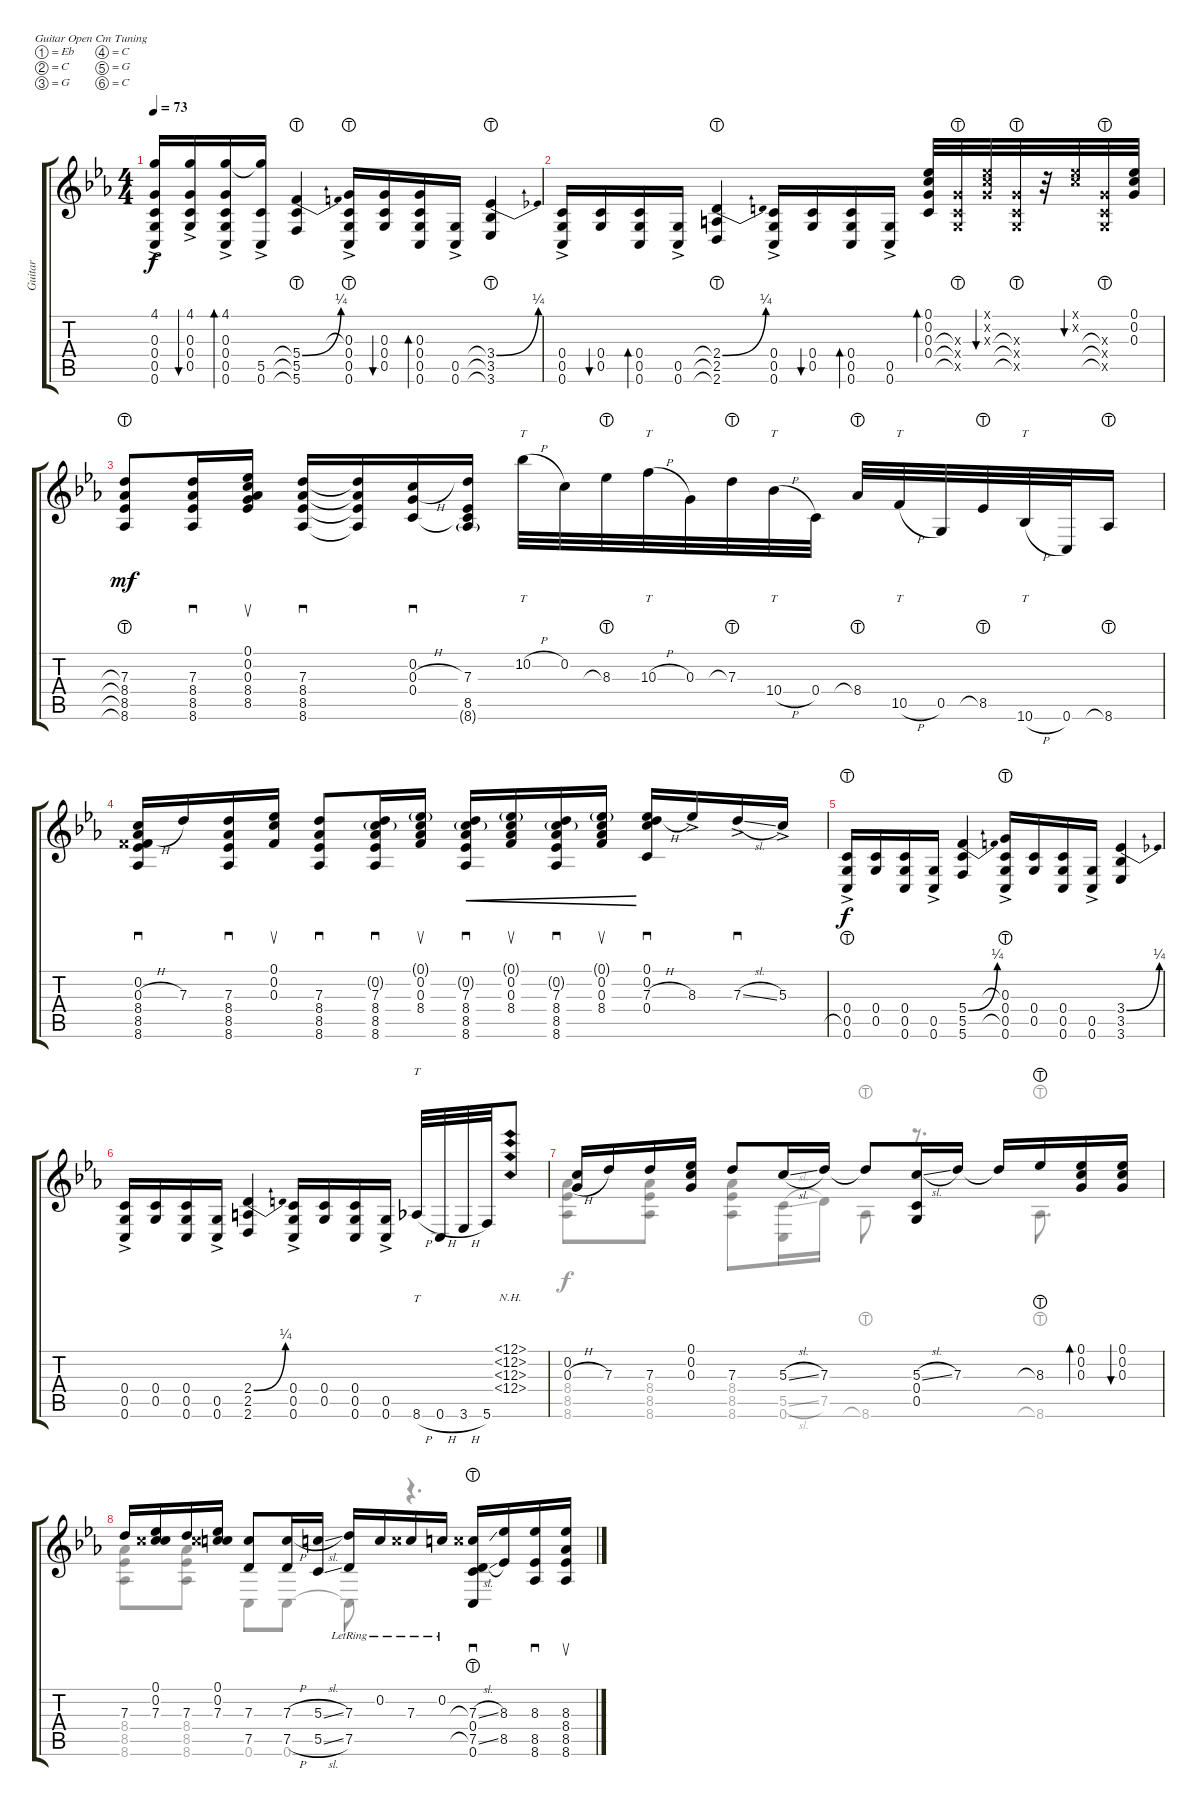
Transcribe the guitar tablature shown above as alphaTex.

\defaultSystemsLayout 2
\bracketExtendMode groupsimilarinstruments
\otherSystemsTrackNameOrientation horizontal
\track ("Steel Guitar" "Guitar") {instrument acousticguitarsteel}
\staff {score tabs}
\tuning (Eb4 C4 G3 C3 G2 C2)
\voice
\ts (4 4)
\scale
1.06459
\tempo 73
\accidentals auto
\clef g2
\ottava regular
\simile none
\ks cminor
(0.3{ac acc forcenatural} 0.5{ac acc forcenatural} 0.6{acc forcenatural} 0.4{acc forcenatural} 4.1{ac acc forcenatural}).16{dy f beam Up} (0.3{acc forcenatural} 0.5{acc forcenatural} 0.4{acc forcenatural} 4.1{ac acc forcenatural}).16{bu 30 beam Up} (0.5{acc forcenatural} 0.6{acc forcenatural} 0.3{acc forcenatural} 0.4{acc forcenatural} 4.1{ac acc forcenatural}).16{bd 30 beam Up} (5.5{acc forcenatural} 0.6{ac acc forcenatural} 4.1{t acc forcenatural}).16{beam Up} (5.6{lht acc forcenatural} 5.5{lht acc forcenatural} 5.4{be (bend 0 0 13.2 1) lht acc forcenatural}).4{beam Up} (0.3{lht ac acc forcenatural} 0.5{ac acc forcenatural} 0.6{acc forcenatural} 0.4{acc forcenatural}).16{beam Up} (0.3{acc forcenatural} 0.5{acc forcenatural} 0.4{acc forcenatural}).16{bu 30 beam Up} (0.5{acc forcenatural} 0.6{acc forcenatural} 0.3{acc forcenatural} 0.4{acc forcenatural}).16{bd 30 beam Up} (0.5{acc forcenatural} 0.6{ac acc forcenatural}).16{beam Up} (3.6{lht acc b} 3.5{lht acc b} 3.4{be (bend 0 0 13.2 1) lht acc b}).4{beam Up} |
\scale
0.935414 (0.5{ac acc forcenatural} 0.6{acc forcenatural} 0.4{acc forcenatural}).16{beam Up} (0.5{acc forcenatural} 0.4{acc forcenatural}).16{bu 30 beam Up} (0.5{acc forcenatural} 0.6{acc forcenatural} 0.4{acc forcenatural}).16{bd 30 beam Up} (0.5{acc forcenatural} 0.6{ac acc forcenatural}).16{beam Up} (2.6{lht acc forcenatural} 2.5{lht acc forcenatural} 2.4{be (bend 0 0 13.2 1) lht acc forcenatural}).4{beam Up} (0.5{ac acc forcenatural} 0.6{acc forcenatural} 0.4{acc forcenatural}).16{beam Up} (0.5{acc forcenatural} 0.4{acc forcenatural}).16{bu 30 beam Up} (0.5{acc forcenatural} 0.6{acc forcenatural} 0.4{acc forcenatural}).16{bd 30 beam Up} (0.5{acc forcenatural} 0.6{ac acc forcenatural}).16{beam Up} (0.3{acc forcenatural} 0.2{acc forcenatural} 0.1{acc b} 0.4{acc forcenatural}).32{bd 30 beam Up} (0.5{lht x acc forcenatural} 0.4{lht x acc forcenatural} 0.3{lht x acc forcenatural}).32{beam Up} (0.1{x acc b} 0.2{x acc forcenatural} 0.3{x acc forcenatural}).32{bu 30 beam Up} (0.4{lht x acc forcenatural} 0.5{lht x acc forcenatural} 0.3{lht x acc forcenatural}).32{beam Up} r.32{beam Up} (0.1{x acc b} 0.2{x acc forcenatural}).32{bu 30 beam Up} (0.5{lht x acc forcenatural} 0.4{lht x acc forcenatural} 0.3{lht x acc forcenatural}).32{beam Up} (0.3{acc forcenatural} 0.2{acc forcenatural} 0.1{acc b}).32{beam Up} |
\scale
1.07294 (7.3{lht acc forcenatural} 8.6{lht acc b} 8.5{lht acc b} 8.4{lht acc b}).8{dy mf beam Up} (8.6{acc b} 8.5{acc b} 8.4{acc b} 7.3{acc forcenatural}).16{sd beam Up} (0.2{acc forcenatural} 0.3{acc forcenatural} 8.4{acc b} 8.5{acc b} 0.1{acc b}).16{su beam Up} (7.3{acc forcenatural} 8.4{acc b} 8.5{acc b} 8.6{acc b}).16{sd beam Up} (8.6{t acc b} 8.5{t acc b} 8.4{t acc b} 7.3{t acc forcenatural}).16{beam Up} (0.2{acc forcenatural} 0.3{h acc forcenatural} 0.4{acc forcenatural}).16{sd beam Up} (7.3{acc forcenatural} 0.4{t acc forcenatural} 8.5{acc b} 8.6{g acc b}).16{beam Up} 10.2{h acc b}.32{tt beam Down} 0.2{acc forcenatural}.32{beam Down} 8.3{lht acc b}.32{beam Down} 10.3{h acc forcenatural}.32{tt beam Down} 0.3{acc forcenatural}.32{beam Down} 7.3{lht acc forcenatural}.32{beam Down} 10.4{h acc b}.32{tt beam Down} 0.4{acc forcenatural}.32{beam Down} 8.4{lht acc b}.32{beam Up} 10.5{h acc forcenatural}.32{tt beam Up} 0.5{acc forcenatural}.32{beam Up} 8.5{lht acc b}.32{beam Up} 10.6{h acc b}.32{tt beam Up} 0.6{acc forcenatural}.32{beam Up} 8.6{lht acc b}.16{beam Up} |
\scale
0.927059 (8.6{acc b} 8.5{acc b} 8.4{acc b} 0.3{h acc x} 0.2{acc forcenatural}).16{sd beam Up} 7.3{acc forcenatural}.16{beam Up} (8.6{acc b} 8.5{acc b} 8.4{acc b} 7.3{acc forcenatural}).16{sd beam Up} (0.1{acc b} 0.2{acc forcenatural} 0.3{acc x}).16{su beam Up} (8.6{acc b} 8.5{acc b} 8.4{acc b} 7.3{acc forcenatural}).8{sd beam Up} (8.6{acc b} 8.5{acc b} 8.4{acc b} 7.3{acc forcenatural} 0.2{g acc forcenatural}).16{sd beam Up} (0.2{acc forcenatural} 0.3{acc x} 8.4{acc b} 0.1{g acc b}).16{su beam Up} (8.6{acc b} 8.5{acc b} 8.4{acc b} 7.3{acc forcenatural} 0.2{g acc forcenatural}).16{sd cre beam Up} (0.2{acc forcenatural} 0.3{acc x} 8.4{acc b} 0.1{g acc b}).16{su cre beam Up} (8.6{acc b} 8.5{acc b} 8.4{acc b} 7.3{acc forcenatural} 0.2{g acc forcenatural}).16{sd cre beam Up} (0.2{acc forcenatural} 0.3{acc x} 8.4{acc b} 0.1{g acc b}).16{su cre beam Up} (0.1{acc b} 0.2{acc forcenatural} 7.3{h acc forcenatural} 0.4{acc forcenatural}).16{sd beam Up} 8.3{ac acc b}.16{beam Up} 7.3{sl ac acc forcenatural}.16{sd beam Up} 5.3{ac acc forcenatural}.16{beam Up} |
\scale
1.06459 (0.5{lht ac acc forcenatural} 0.6{acc forcenatural} 0.4{acc forcenatural}).16{dy f beam Up} (0.5{acc forcenatural} 0.4{acc forcenatural}).16{beam Up} (0.5{acc forcenatural} 0.6{acc forcenatural} 0.4{acc forcenatural}).16{beam Up} (0.5{acc forcenatural} 0.6{ac acc forcenatural}).16{beam Up} (5.6{acc forcenatural} 5.5{acc forcenatural} 5.4{be (bend 0 0 13.2 1) acc forcenatural}).4{beam Up} (0.3{lht ac acc forcenatural} 0.5{lht ac acc forcenatural} 0.6{acc forcenatural} 0.4{acc forcenatural}).16{beam Up} (0.5{acc forcenatural} 0.4{acc forcenatural}).16{beam Up} (0.5{acc forcenatural} 0.6{acc forcenatural} 0.4{acc forcenatural}).16{beam Up} (0.5{acc forcenatural} 0.6{ac acc forcenatural}).16{beam Up} (3.6{acc b} 3.5{acc b} 3.4{be (bend 0 0 13.2 1) acc b}).4{beam Up} |
\scale
0.935414 (0.5{ac acc forcenatural} 0.6{acc forcenatural} 0.4{acc forcenatural}).16{beam Up} (0.5{acc forcenatural} 0.4{acc forcenatural}).16{beam Up} (0.5{acc forcenatural} 0.6{acc forcenatural} 0.4{acc forcenatural}).16{beam Up} (0.5{acc forcenatural} 0.6{ac acc forcenatural}).16{beam Up} (2.6{acc forcenatural} 2.5{acc forcenatural} 2.4{be (bend 0 0 13.2 1) acc forcenatural}).4{beam Up} (0.5{ac acc forcenatural} 0.6{acc forcenatural} 0.4{acc forcenatural}).16{beam Up} (0.5{acc forcenatural} 0.4{acc forcenatural}).16{beam Up} (0.5{acc forcenatural} 0.6{acc forcenatural} 0.4{acc forcenatural}).16{beam Up} (0.5{acc forcenatural} 0.6{ac acc forcenatural}).16{beam Up} 8.6{h acc b}.32{tt beam Up} 0.6{h acc forcenatural}.32{beam Up} 3.6{h acc b}.32{beam Up} 5.6{acc forcenatural}.32{beam Up} (12.1{nh acc b} 12.2{nh acc forcenatural} 12.3{nh acc forcenatural} 12.4{nh acc forcenatural}).8{beam Up} |
\scale
1.06459 (0.3{h acc forcenatural} 0.2{acc forcenatural}).16{beam Up} 7.3{acc forcenatural}.16{beam Up} 7.3{acc forcenatural}.16{beam Up} (0.1{acc b} 0.2{acc forcenatural} 0.3{acc forcenatural}).16{beam Up} 7.3{acc forcenatural}.8{beam Up} 5.3{sl acc forcenatural}.16{beam Up} 7.3{acc forcenatural}.16{beam Up} 7.3{t acc forcenatural}.8{beam Up} (5.3{sl acc forcenatural} 0.4{acc forcenatural} 0.5{acc forcenatural}).16{beam Up} 7.3{acc forcenatural}.16{beam Up} 7.3{t acc forcenatural}.16{beam Up} 8.3{lht acc b}.16{beam Up} (0.3{acc forcenatural} 0.2{acc forcenatural} 0.1{acc b}).16{bd 30 beam Up} (0.2{acc forcenatural} 0.3{acc forcenatural} 0.1{acc b}).16{bu 30 beam Up} |
\scale
0.935414 7.3{acc forcenatural}.16{beam Up} (0.1{acc b} 0.2{acc forcenatural} 7.3{acc x}).16{beam Up} 7.3{acc forcenatural}.16{beam Up} (0.1{acc b} 0.2{acc forcenatural} 7.3{acc x}).16{beam Up} (7.5{acc forcenatural} 7.3{acc x}).8{beam Up} (7.5{h acc forcenatural} 7.3{h acc x}).16{beam Up} (5.3{sl acc forcenatural} 5.5{sl acc forcenatural}).16{beam Up} (7.3{lr acc forcenatural} 7.5{acc forcenatural}).16{beam Up} 0.2{lr acc forcenatural}.16{beam Up} 7.3{lr acc x}.16{beam Up} 0.2{lr acc forcenatural}.16{beam Up} (7.3{sl lht acc x} 7.5{sl lht acc forcenatural} 0.6{acc forcenatural} 0.4{acc forcenatural}).16{sd beam Up} (8.5{acc b} 8.3{acc b}).16{beam Up} (8.3{acc b} 8.5{acc b} 8.6{acc b}).16{sd beam Up} (8.4{acc b} 8.6{acc b} 8.5{acc b} 8.3{acc b}).16{su beam Up}
\voice
\clef g2
\ottava regular
\simile none
\ks cminor
|
|
|
|
|
|
(8.6{acc b} 8.5{acc b} 8.4{acc b}).8{beam Down} (8.4{acc b} 8.5{acc b} 8.6{acc b}).8{beam Down} (8.6{acc b} 8.5{acc b} 8.4{acc b}).8{beam Down} (5.5{sl acc forcenatural} 0.6{acc forcenatural}).16{beam Down} 7.5{acc forcenatural}.16{beam Down} 8.6{lht acc b}.8{beam Down} r.8{d beam Down} 8.6{lht acc b}.8{d beam Down} |
(8.6{acc b} 8.5{acc b} 8.4{acc b}).8{beam Down} (8.6{acc b} 8.5{acc b} 8.4{acc b}).8{beam Down} 0.6{acc forcenatural}.8{beam Down} 0.6{acc forcenatural}.8{beam Down} 0.6{t acc forcenatural}.8{beam Down} r.4{d beam Down}
